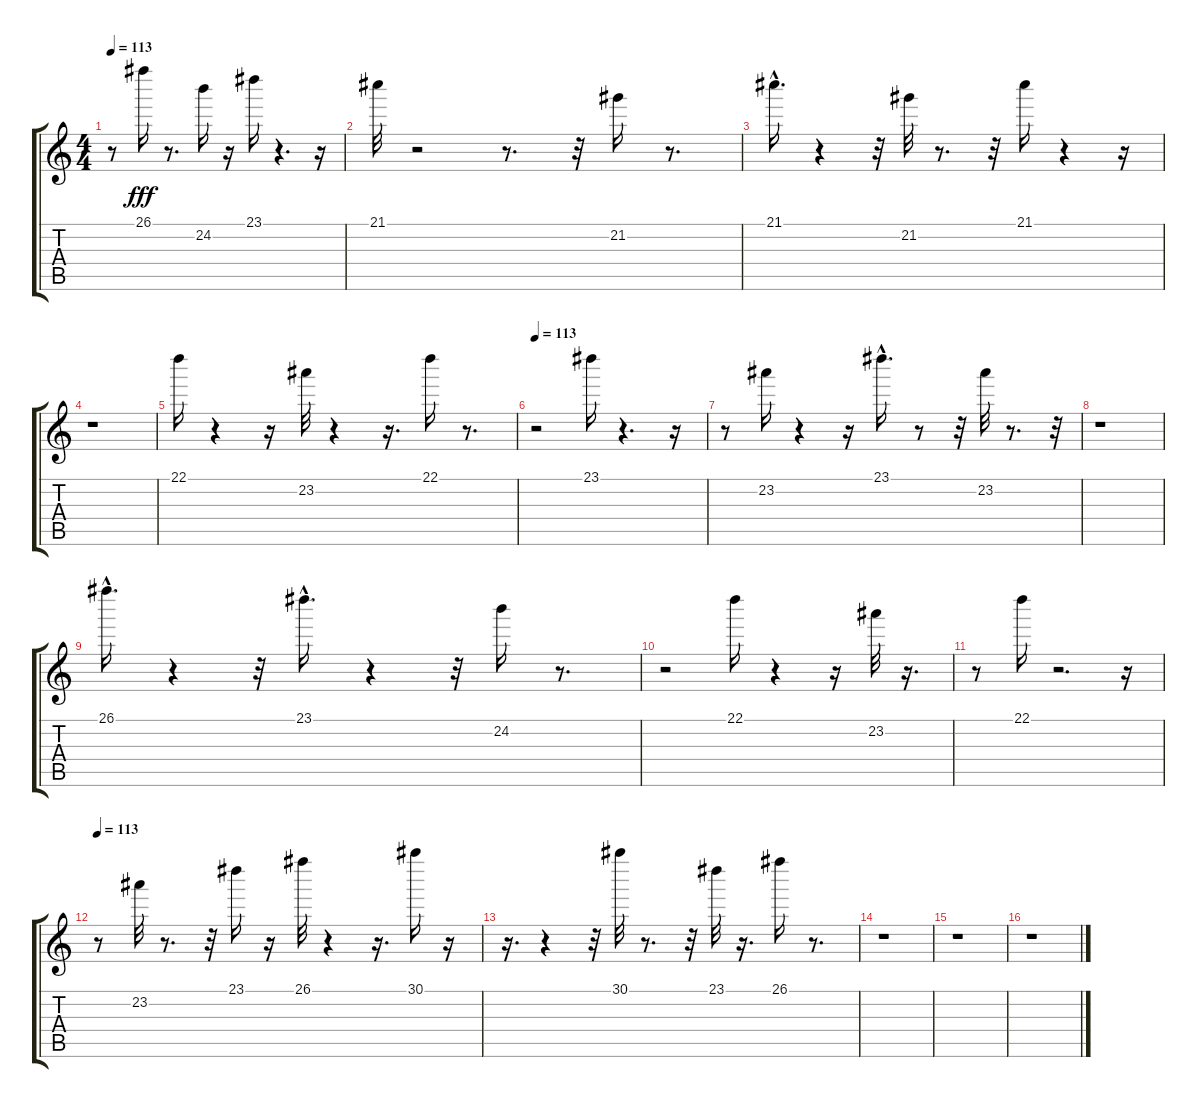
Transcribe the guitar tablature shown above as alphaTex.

\track "" {instrument electricbassfinger}
\staff {score tabs}
\tuning (E4 B3 G3 D3 A2 E2) {hide}
\ts (4 4)
\tempo 113
\clef g2
\ks c
r.8{dy fff} 26.1.16 r.8{d} 24.2.16 r.16 23.1.16 r.4{d} r.16 |
21.1.32 r.2 r.8{d} r.32 21.2.16 r.8{d} |
21.1{hac}.16{d} r.4 r.32 21.2.32 r.8{d} r.32 21.1.16 r.4 r.16 |
r.1 |
22.1.16 r.4 r.16 23.2.32 r.4 r.16{d} 22.1.16 r.8{d} |
\tempo 113
r.2 23.1.16 r.4{d} r.16 |
r.8 23.2.16 r.4 r.16 23.1{hac}.16{d} r.8 r.32 23.2.32 r.8{d} r.32 |
r.1 |
26.1{hac}.16{d} r.4 r.32 23.1{hac}.16{d} r.4 r.32 24.2.16 r.8{d} |
r.2 22.1.16 r.4 r.16 23.2.32 r.16{d} |
r.8 22.1.16 r.2{d} r.16 |
\tempo 113
r.8 23.2.32 r.8{d} r.32 23.1.16 r.16 26.1.32 r.4 r.16{d} 30.1.16 r.16 |
r.16{d} r.4 r.32 30.1.32 r.8{d} r.32 23.1.32 r.16{d} 26.1.16 r.8{d} |
r.1 |
r.1 |
r.1
